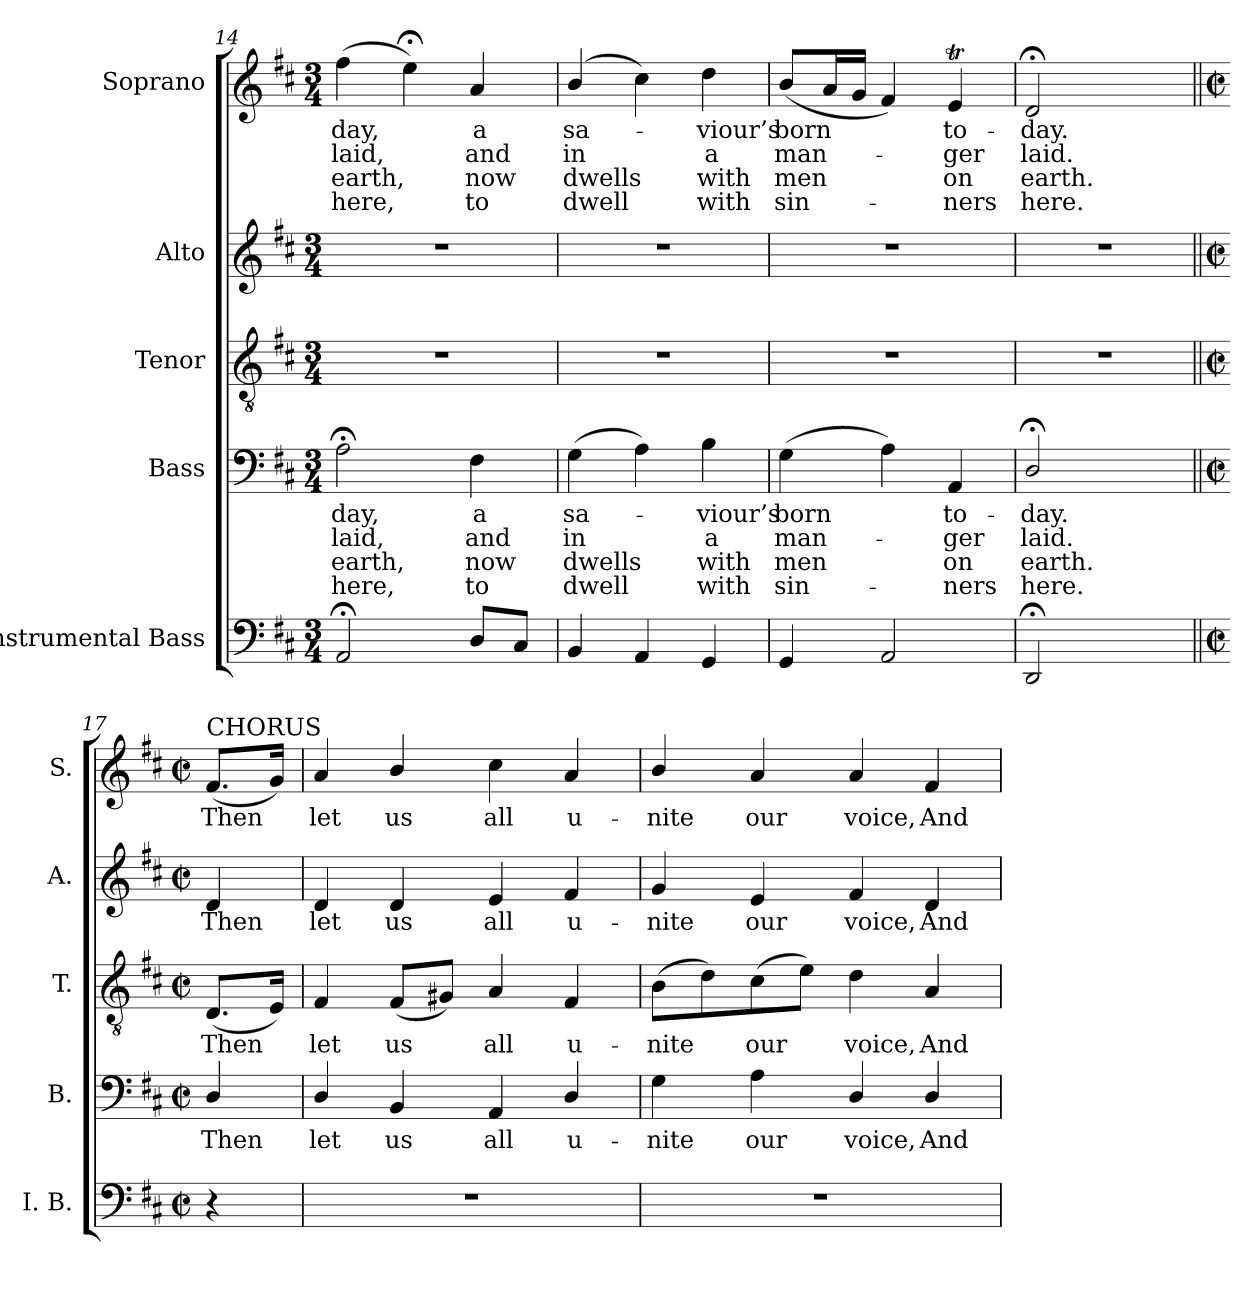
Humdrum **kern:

**kern	**kern	**text	**text	**text	**text	**kern	**text	**kern	**text	**kern	**text	**text	**text	**text
*part5	*part4	*part4	*part4	*part4	*part4	*part3	*part3	*part2	*part2	*part1	*part1	*part1	*part1	*part1
*staff5	*staff4	*staff4	*staff4	*staff4	*staff4	*staff3	*staff3	*staff2	*staff2	*staff1	*staff1	*staff1	*staff1	*staff1
*I"Instrumental Bass	*I"Bass	*	*	*	*	*I"Tenor	*	*I"Alto	*	*I"Soprano	*	*	*	*
*I'I. B.	*I'B.	*	*	*	*	*I'T.	*	*I'A.	*	*I'S.	*	*	*	*
*clefF4	*clefF4	*	*	*	*	*clefGv2	*	*clefG2	*	*clefG2	*	*	*	*
*	*	*	*	*	*	*ITrd7c12	*	*	*	*	*	*	*	*
*k[f#c#]	*k[f#c#]	*	*	*	*	*k[f#c#]	*	*k[f#c#]	*	*k[f#c#]	*	*	*	*
*D:	*D:	*	*	*	*	*D:	*	*D:	*	*D:	*	*	*	*
*M3/4	*M3/4	*	*	*	*	*M3/4	*	*M3/4	*	*M3/4	*	*	*	*
=14	=14	=14	=14	=14	=14	=14	=14	=14	=14	=14	=14	=14	=14	=14
!	!	!LO:LY:b:color=#000000	!LO:LY:b:color=#000000	!LO:LY:b:color=#000000	!LO:LY:b:color=#000000	!LO:N:vis=1	!	!LO:N:vis=1	!	!	!	!	!	!
!	!	!	!	!	!	!	!	!	!	!	!LO:LY:b:color=#000000	!LO:LY:b:color=#000000	!LO:LY:b:color=#000000	!LO:LY:b:color=#000000
2AA;i/	2A;i\	-day,	laid,	earth,	here,	2.r	.	2.r	.	(4ff#i\	-day,	laid,	earth,	here,
.	.	.	.	.	.	.	.	.	.	4ee;i\)	.	.	.	.
!	!	!LO:LY:b:color=#000000	!LO:LY:b:color=#000000	!LO:LY:b:color=#000000	!LO:LY:b:color=#000000	!	!	!	!	!	!	!	!	!
!	!	!	!	!	!	!	!	!	!	!	!LO:LY:b:color=#000000	!LO:LY:b:color=#000000	!LO:LY:b:color=#000000	!LO:LY:b:color=#000000
8Di/L	4F#i\	a	and	now	to	.	.	.	.	4ai/	a	and	now	to
8C#i/J	.	.	.	.	.	.	.	.	.	.	.	.	.	.
=15	=15	=15	=15	=15	=15	=15	=15	=15	=15	=15	=15	=15	=15	=15
!	!	!LO:LY:b:color=#000000	!LO:LY:b:color=#000000	!LO:LY:b:color=#000000	!LO:LY:b:color=#000000	!LO:N:vis=1	!	!LO:N:vis=1	!	!	!	!	!	!
!	!	!	!	!	!	!	!	!	!	!	!LO:LY:b:color=#000000	!LO:LY:b:color=#000000	!LO:LY:b:color=#000000	!LO:LY:b:color=#000000
4BBi/	(4Gi\	sa-	in	dwells	dwell	2.r	.	2.r	.	(4bi/	sa-	in	dwells	dwell
4AAi/	4Ai\)	.	.	.	.	.	.	.	.	4cc#i\)	.	.	.	.
!	!	!LO:LY:b:color=#000000	!LO:LY:b:color=#000000	!LO:LY:b:color=#000000	!LO:LY:b:color=#000000	!	!	!	!	!	!	!	!	!
!	!	!	!	!	!	!	!	!	!	!	!LO:LY:b:color=#000000	!LO:LY:b:color=#000000	!LO:LY:b:color=#000000	!LO:LY:b:color=#000000
4GGi/	4Bi\	-viour’s	a	with	with	.	.	.	.	4ddi\	-viour’s	a	with	with
=16	=16	=16	=16	=16	=16	=16	=16	=16	=16	=16	=16	=16	=16	=16
!	!	!LO:LY:b:color=#000000	!LO:LY:b:color=#000000	!LO:LY:b:color=#000000	!LO:LY:b:color=#000000	!LO:N:vis=1	!	!LO:N:vis=1	!	!	!	!	!	!
!	!	!	!	!	!	!	!	!	!	!	!LO:LY:b:color=#000000	!LO:LY:b:color=#000000	!LO:LY:b:color=#000000	!LO:LY:b:color=#000000
4GGi/	(4Gi\	born	man-	men	sin-	2.r	.	2.r	.	(8bi/L	born	man-	men	sin-
.	.	.	.	.	.	.	.	.	.	16ai/L	.	.	.	.
.	.	.	.	.	.	.	.	.	.	16gi/JJ	.	.	.	.
2AAi/	4Ai\)	.	.	.	.	.	.	.	.	4f#i/)	.	.	.	.
!	!	!LO:LY:b:color=#000000	!LO:LY:b:color=#000000	!LO:LY:b:color=#000000	!LO:LY:b:color=#000000	!	!	!	!	!	!	!	!	!
!	!	!	!	!	!	!	!	!	!	!	!LO:LY:b:color=#000000	!LO:LY:b:color=#000000	!LO:LY:b:color=#000000	!LO:LY:b:color=#000000
.	4AAi/	to-	-ger	-on	ners	.	.	.	.	4eTi/	to-	-ger	-on	ners
=17	=17	=17	=17	=17	=17	=17	=17	=17	=17	=17	=17	=17	=17	=17
!	!	!LO:LY:b:color=#000000	!LO:LY:b:color=#000000	!LO:LY:b:color=#000000	!LO:LY:b:color=#000000	!LO:N:vis=1	!	!LO:N:vis=1	!	!	!	!	!	!
!	!	!	!	!	!	!	!	!	!	!	!LO:LY:b:color=#000000	!LO:LY:b:color=#000000	!LO:LY:b:color=#000000	!LO:LY:b:color=#000000
2DD;i/	2D;i/	-day.	laid.	earth.	here.	2.r	.	2.r	.	2d;i/	-day.	laid.	earth.	here.
4ryy	4ryy	.	.	.	.	.	.	.	.	4ryy	.	.	.	.
!!LO:PB:g=z
=17||	=17||	=17||	=17||	=17||	=17||	=17||	=17||	=17||	=17||	=17||	=17||	=17||	=17||	=17||
*M2/2	*M2/2	*	*	*	*	*M2/2	*	*M2/2	*	*M2/2	*	*	*	*
*met(c|)	*met(c|)	*	*	*	*	*met(c|)	*	*met(c|)	*	*met(c|)	*	*	*	*
!	!	!LO:LY:b:color=#000000	!	!	!	!	!	!	!	!	!	!	!	!
!	!	!	!	!	!	!	!LO:LY:b:color=#000000	!	!	!	!	!	!	!
!	!	!	!	!	!	!	!	!	!LO:LY:b:color=#000000	!	!	!	!	!
!	!	!	!	!	!	!	!	!	!	!LO:TX:a:t=CHORUS	!	!	!	!
!	!	!	!	!	!	!	!	!	!	!	!LO:LY:b:color=#000000	!	!	!
4r	4Di/	Then	.	.	.	(8.DDi/L	Then	4di/	Then	(8.f#i/L	Then	.	.	.
.	.	.	.	.	.	16EEi/Jk)	.	.	.	16gi/Jk)	.	.	.	.
=18	=18	=18	=18	=18	=18	=18	=18	=18	=18	=18	=18	=18	=18	=18
!	!	!LO:LY:b:color=#000000	!	!	!	!	!	!	!	!	!	!	!	!
!	!	!	!	!	!	!	!LO:LY:b:color=#000000	!	!	!	!	!	!	!
!	!	!	!	!	!	!	!	!	!LO:LY:b:color=#000000	!	!	!	!	!
!	!	!	!	!	!	!	!	!	!	!	!LO:LY:b:color=#000000	!	!	!
1r	4Di/	let	.	.	.	4FF#i/	let	4di/	let	4ai/	let	.	.	.
!	!	!LO:LY:b:color=#000000	!	!	!	!	!	!	!	!	!	!	!	!
!	!	!	!	!	!	!	!LO:LY:b:color=#000000	!	!	!	!	!	!	!
!	!	!	!	!	!	!	!	!	!LO:LY:b:color=#000000	!	!	!	!	!
!	!	!	!	!	!	!	!	!	!	!	!LO:LY:b:color=#000000	!	!	!
.	4BBi/	us	.	.	.	(8FF#i/L	us	4di/	us	4bi/	us	.	.	.
.	.	.	.	.	.	8GG#Xi/J)	.	.	.	.	.	.	.	.
!	!	!LO:LY:b:color=#000000	!	!	!	!	!	!	!	!	!	!	!	!
!	!	!	!	!	!	!	!LO:LY:b:color=#000000	!	!	!	!	!	!	!
!	!	!	!	!	!	!	!	!	!LO:LY:b:color=#000000	!	!	!	!	!
!	!	!	!	!	!	!	!	!	!	!	!LO:LY:b:color=#000000	!	!	!
.	4AAi/	all	.	.	.	4AAi/	all	4ei/	all	4cc#i\	all	.	.	.
!	!	!LO:LY:b:color=#000000	!	!	!	!	!	!	!	!	!	!	!	!
!	!	!	!	!	!	!	!LO:LY:b:color=#000000	!	!	!	!	!	!	!
!	!	!	!	!	!	!	!	!	!LO:LY:b:color=#000000	!	!	!	!	!
!	!	!	!	!	!	!	!	!	!	!	!LO:LY:b:color=#000000	!	!	!
.	4Di/	u-	.	.	.	4FF#i/	u-	4f#i/	u-	4ai/	u-	.	.	.
=19	=19	=19	=19	=19	=19	=19	=19	=19	=19	=19	=19	=19	=19	=19
!	!	!LO:LY:b:color=#000000	!	!	!	!	!	!	!	!	!	!	!	!
!	!	!	!	!	!	!	!LO:LY:b:color=#000000	!	!	!	!	!	!	!
!	!	!	!	!	!	!	!	!	!LO:LY:b:color=#000000	!	!	!	!	!
!	!	!	!	!	!	!	!	!	!	!	!LO:LY:b:color=#000000	!	!	!
1r	4Gi\	-nite	.	.	.	(8BBi\L	-nite	4gi/	-nite	4bi/	-nite	.	.	.
.	.	.	.	.	.	8Di\)	.	.	.	.	.	.	.	.
!	!	!LO:LY:b:color=#000000	!	!	!	!	!	!	!	!	!	!	!	!
!	!	!	!	!	!	!	!LO:LY:b:color=#000000	!	!	!	!	!	!	!
!	!	!	!	!	!	!	!	!	!LO:LY:b:color=#000000	!	!	!	!	!
!	!	!	!	!	!	!	!	!	!	!	!LO:LY:b:color=#000000	!	!	!
.	4Ai\	our	.	.	.	(8C#i\	our	4ei/	our	4ai/	our	.	.	.
.	.	.	.	.	.	8Ei\J)	.	.	.	.	.	.	.	.
!	!	!LO:LY:b:color=#000000	!	!	!	!	!	!	!	!	!	!	!	!
!	!	!	!	!	!	!	!LO:LY:b:color=#000000	!	!	!	!	!	!	!
!	!	!	!	!	!	!	!	!	!LO:LY:b:color=#000000	!	!	!	!	!
!	!	!	!	!	!	!	!	!	!	!	!LO:LY:b:color=#000000	!	!	!
.	4Di/	voice,	.	.	.	4Di\	voice,	4f#i/	voice,	4ai/	voice,	.	.	.
!	!	!LO:LY:b:color=#000000	!	!	!	!	!	!	!	!	!	!	!	!
!	!	!	!	!	!	!	!LO:LY:b:color=#000000	!	!	!	!	!	!	!
!	!	!	!	!	!	!	!	!	!LO:LY:b:color=#000000	!	!	!	!	!
!	!	!	!	!	!	!	!	!	!	!	!LO:LY:b:color=#000000	!	!	!
.	4Di/	And	.	.	.	4AAi/	And	4di/	And	4f#i/	And	.	.	.
=	=	=	=	=	=	=	=	=	=	=	=	=	=	=
*-	*-	*-	*-	*-	*-	*-	*-	*-	*-	*-	*-	*-	*-	*-
